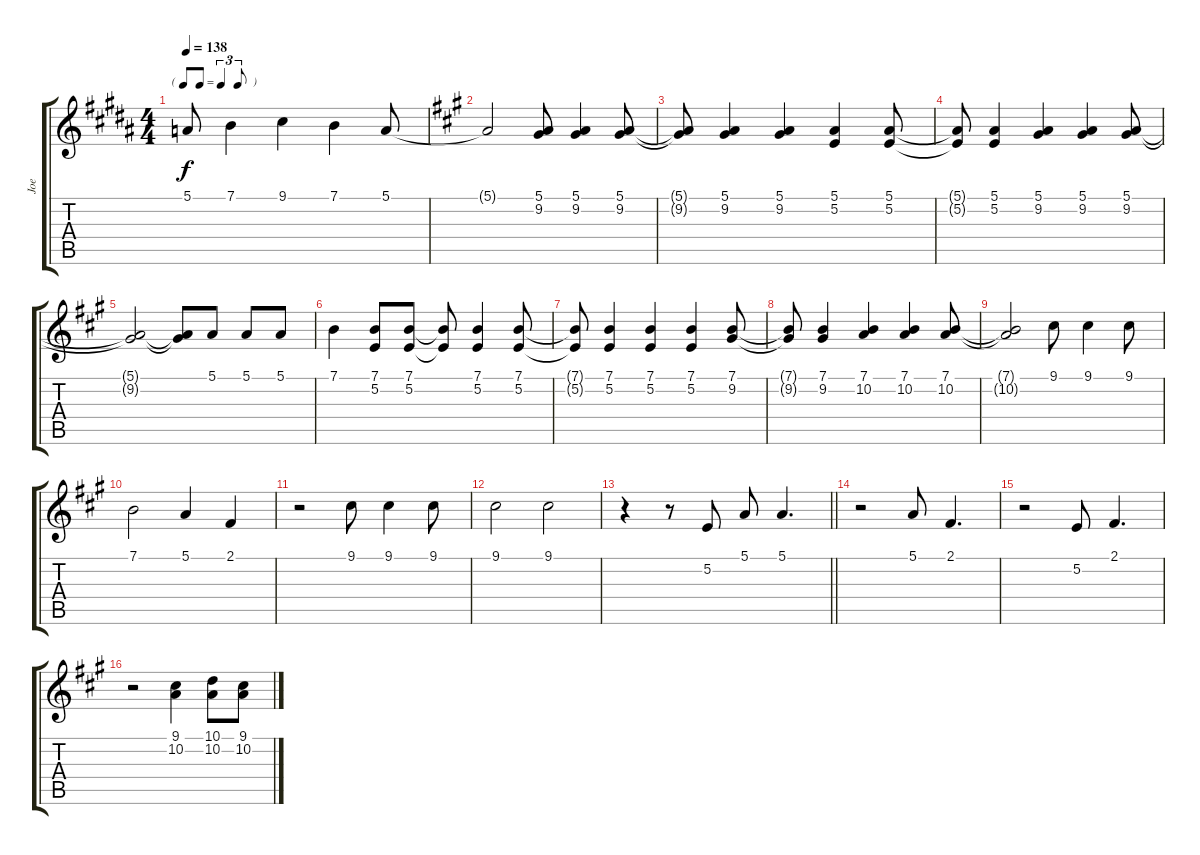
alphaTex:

\track ("Joe" "Joe") {instrument lead1square}
\staff {score tabs}
\tuning (E4 B3 G3 D3 A2 E2) {hide}
\ts (4 4)
\tf triplet8th
\tempo 138
\clef g2
\ks b
5.1.8{dy f} 7.1.4 9.1.4 7.1.4 5.1.8 |
\ks a
5.1{t}.2 (5.1 9.2).8 (5.1 9.2).4 (5.1 9.2).8 |
(5.1{t} 9.2{t}).8 (5.1 9.2).4 (5.1 9.2).4 (5.1 5.2).4 (5.1 5.2).8 |
(5.1{t} 5.2{t}).8 (5.1 5.2).4 (5.1 9.2).4 (5.1 9.2).4 (5.1 9.2).8 |
(5.1{t} 9.2{t}).2 (5.1{t} 9.2{t}).8 5.1.8 5.1.8 5.1.8 |
7.1.4 (7.1 5.2).8 (7.1 5.2).8 (7.1{t} 5.2{t}).8 (7.1 5.2).4 (7.1 5.2).8 |
(7.1{t} 5.2{t}).8 (7.1 5.2).4 (7.1 5.2).4 (7.1 5.2).4 (7.1 9.2).8 |
(7.1{t} 9.2{t}).8 (7.1 9.2).4 (7.1 10.2).4 (7.1 10.2).4 (7.1 10.2).8 |
(7.1{t} 10.2{t}).2 9.1.8 9.1.4 9.1.8 |
7.1.2 5.1.4 2.1.4 |
r.2 9.1.8 9.1.4 9.1.8 |
9.1.2 9.1.2 |
\barLineRight lightlight
r.4 r.8 5.2.8 5.1.8 5.1.4{d} |
r.2 5.1.8 2.1.4{d} |
r.2 5.2.8 2.1.4{d} |
r.2 (9.1 10.2).4 (10.1 10.2).8 (9.1 10.2).8
